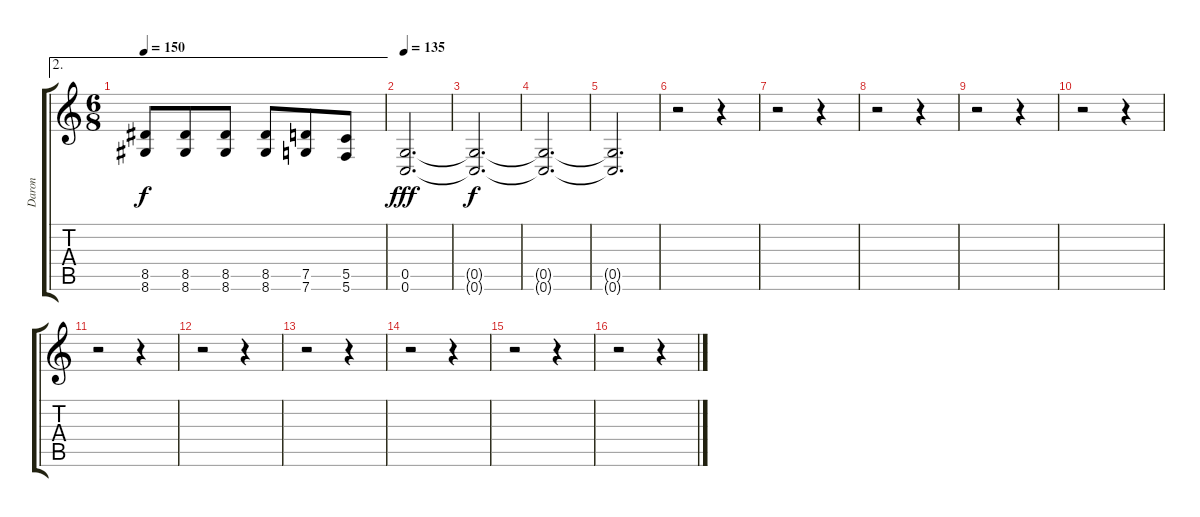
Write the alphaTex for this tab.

\track ("Daron" "Daron") {instrument overdrivenguitar}
\staff {score tabs}
\tuning (D4 A3 F3 C3 G2 C2) {hide}
\ae 2
\ts (6 8)
\tempo 150
\clef g2
\ks c
(8.5 8.6).8{dy f} (8.5 8.6).8 (8.5 8.6).8 (8.5 8.6).8 (7.5 7.6).8 (5.5 5.6).8 |
\tempo 135
(0.5 0.6).2{d dy fff volume 16} |
(0.5{t} 0.6{t}).2{d dy f volume 11} |
(0.5{t} 0.6{t}).2{d} |
(0.5{t} 0.6{t}).2{d} |
r.2 r.4 |
r.2 r.4 |
r.2 r.4 |
r.2 r.4 |
r.2 r.4 |
r.2 r.4 |
r.2 r.4 |
r.2 r.4 |
r.2 r.4 |
r.2 r.4 |
r.2 r.4
